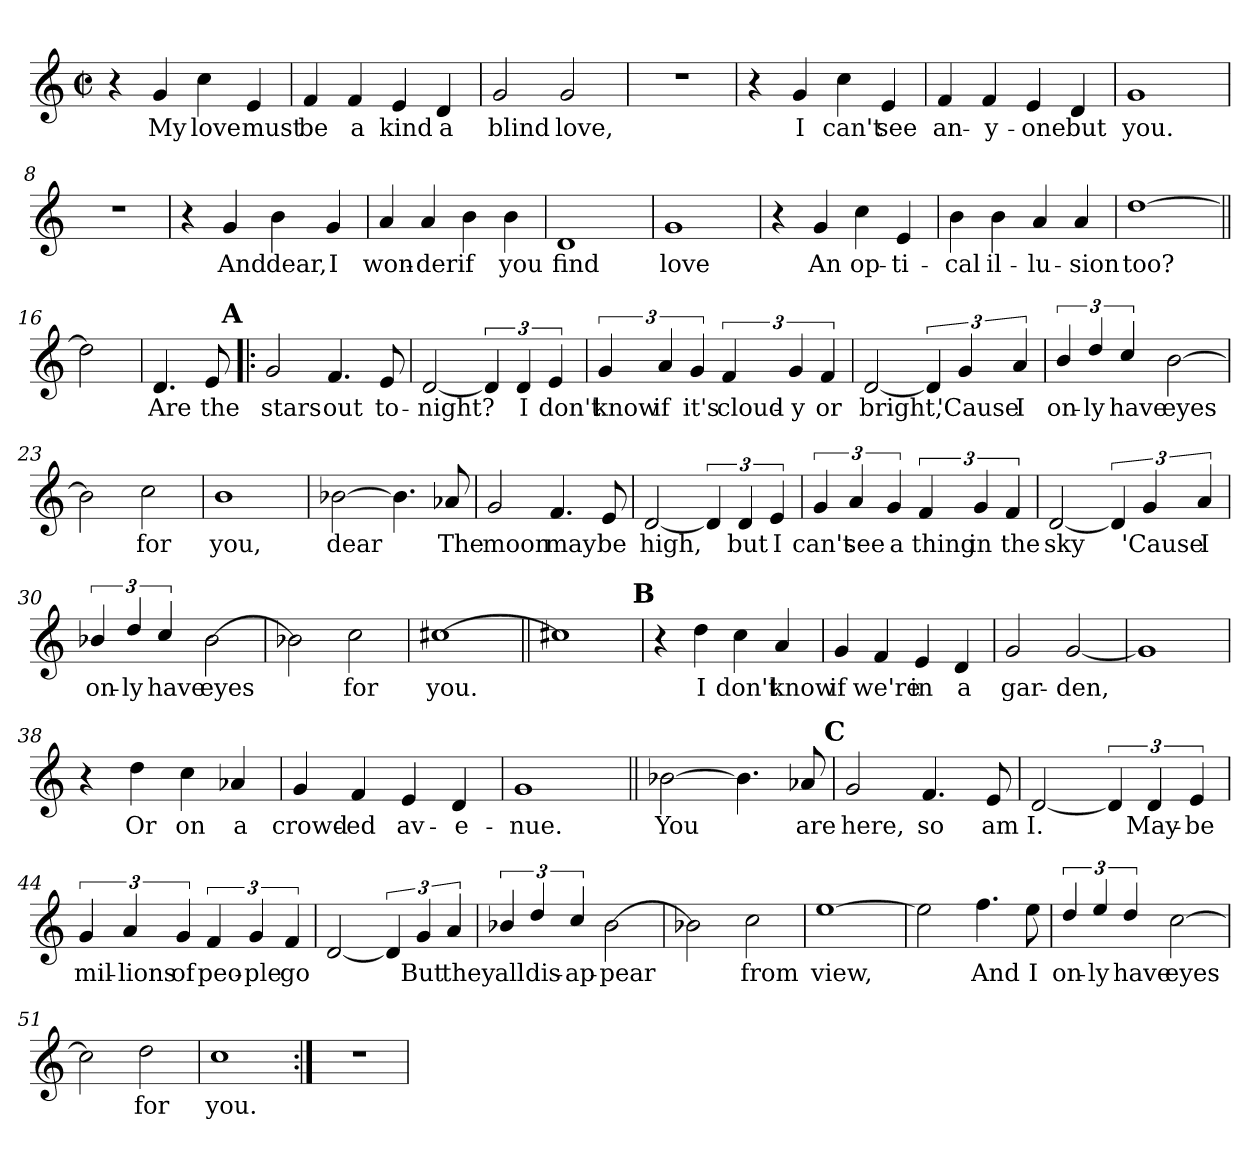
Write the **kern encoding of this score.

**kern	**text
*part1	*part1
*staff1	*staff1
*clefG2	*
*k[]	*
*C:	*
*M2/2	*
*met(c|)	*
=1	=1
4r	.
4g/	My
4cc\	love
4e/	must
=2	=2
4f/	be
4f/	a
4e/	kind
4d/	a
=3	=3
2g/	blind
2g/	love,
=4	=4
1r	.
!!LO:LB:g=z
=5	=5
4r	.
4g/	I
4cc\	can't
4e/	see
=6	=6
4f/	an-
4f/	-y-
4e/	-one
4d/	but
=7	=7
1g	you.
=8	=8
1r	.
!!LO:LB:g=z
=9	=9
4r	.
4g/	And
4b\	dear,
4g/	I
=10	=10
4a/	won-
4a/	-der
4b\	if
4b\	you
=11	=11
1d	find
=12	=12
1g	love
!!LO:LB:g=z
=13	=13
4r	.
4g/	An
4cc\	op-
4e/	-ti-
=14	=14
4b\	-cal
4b\	il-
4a/	-lu-
4a/	-sion
=15	=15
[1dd	too?
=16||	=16||
2dd\]	.
!!LO:LB:g=z
=17	=17
4.d/	Are
8e/	the
!!LO:REH:place=s1:a:enc=none:t=A
=18!|:	=18!|:
2g/	stars
4.f/	out
8e/	to-
=19	=19
[2d/	night?
6d/]	.
6d/	I
6e/	don't
=20	=20
6g/	know
6a/	if
6g/	it's
6f/	cloud-
6g/	-y
6f/	or
!!LO:LB:g=z
=21	=21
[2d/	bright,
6d/]	.
6g/	'Cause
6a/	I
=22	=22
6b/	on-
6dd/	-ly
6cc/	have
[2b\	eyes
=23	=23
2b\]	.
2cc\	for
=24	=24
1b	you,
!!LO:LB:g=z
=25	=25
[2b-X\	dear
4.b-\]	.
8a-X/	The
=26	=26
2g/	moon
4.f/	may
8e/	be
=27	=27
[2d/	high,
6d/]	.
6d/	but
6e/	I
=28	=28
6g/	can't
6a/	see
6g/	a
6f/	thing
6g/	in
6f/	the
!!LO:LB:g=z
=29	=29
[2d/	sky
6d/]	.
6g/	'Cause
6a/	I
=30	=30
6b-X/	on-
6dd/	-ly
6cc/	have
[2b-\	eyes
=31	=31
2b-X\]	.
2cc\	for
=32	=32
[1cc#X	you.
=33||	=33||
1cc#X]	.
!!LO:PB:g=z
!!LO:REH:place=s1:a:enc=none:t=B
=34	=34
4r	.
4dd\	I
4cc\	don't
4a/	know
=35	=35
4g/	if
4f/	we're
4e/	in
4d/	a
=36	=36
2g/	gar-
[2g/	-den,
=37	=37
1g]	.
!!LO:LB:g=z
=38	=38
4r	.
4dd\	Or
4cc\	on
4a-X/	a
=39	=39
4g/	crowd-
4f/	-ed
4e/	av-
4d/	-e-
=40	=40
1g	-nue.
=41||	=41||
[2b-X\	You
4.b-\]	.
8a-X/	are
!!LO:LB:g=z
!!LO:REH:place=s1:a:enc=none:t=C
=42	=42
2g/	here,
4.f/	so
8e/	am
=43	=43
[2d/	I.
6d/]	.
6d/	May-
6e/	-be
=44	=44
6g/	mil-
6a/	-lions
6g/	of
6f/	peo-
6g/	-ple
6f/	go
!!LO:LB:g=z
=45	=45
[2d/	.
6d/]	.
6g/	But
6a/	they
=46	=46
6b-X/	all
6dd/	dis-
6cc/	-ap-
[2b-\	-pear
=47	=47
2b-X\]	.
2cc\	from
=48	=48
[1ee	view,
!!LO:LB:g=z
=49	=49
2ee\]	.
4.ff\	And
8ee\	I
=50	=50
6dd/	on-
6ee/	-ly
6dd/	have
[2cc\	eyes
=51	=51
2cc\]	.
2dd\	for
=52	=52
1cc	you.
=53:|!	=53:|!
1r	.
=	=
*-	*-
